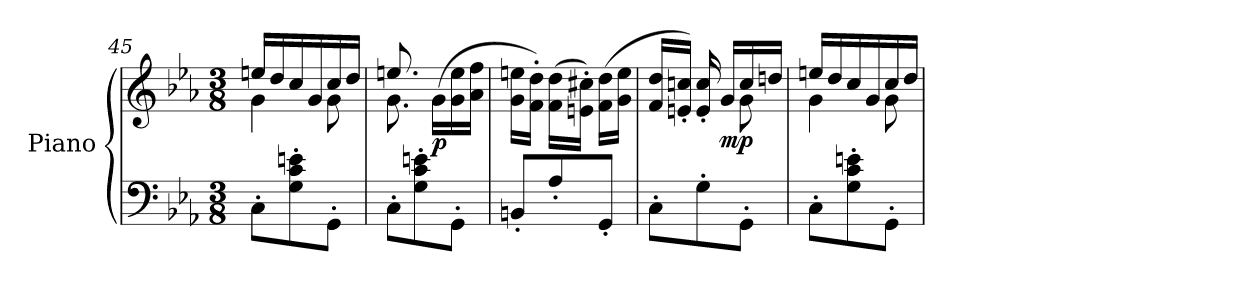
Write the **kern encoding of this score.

**kern	**kern	**dynam
*part1	*part1	*part1
*staff2	*staff1	*staff1/2
*I"Piano	*	*
*I'Pno.	*	*
!!LO:LB:g=z
*clefF4	*clefG2	*
*k[b-e-a-]	*k[b-e-a-]	*
*M3/8	*M3/8	*
=45	=45	=45
*	*^	*
8C'\L	16een/LL	4g\	.
.	16dd/	.	.
8G\' 8c\' 8en\'	16cc/	.	.
.	16g/	.	.
8GG'\J	16cc/	8g\	.
.	16dd/JJ	.	.
=46	=46	=46	=46
8C'\L	8.een/	8.g\	.
8G\' 8c\' 8en\'	.	.	.
!	!	!	!LO:DY:b
.	(>16g\LL	8.ryy	p
8GG'\J	16g\ 16ee\	.	.
.	16a-\ 16ff\JJ	.	.
*	*v	*v	*
=47	=47	=47
8BBn'/L	16g\ 16een\LL	.
.	16f\' 16dd\'JJ)	.
8A-'/	(>16f\ 16dd\LL	.
.	16en\' 16cc#X\'JJ)	.
8GG'/J	(>16f\ 16dd\LL	.
.	16g\ 16ee\JJ	.
=48	=48	=48
*	*^	*
8C'\L	16f/ 16dd/LL	4ryy	.
.	16en/' 16ccn/'JJ)	.	.
8G'\	16e/' 16cc/'	.	.
!	!	!	!LO:DY:b
.	16g/LL	.	mp
8GG'\J	16cc/	8g\	.
.	16ddn/JJ	.	.
=49	=49	=49	=49
8C'\L	16een/LL	4g\	.
.	16dd/	.	.
8G\' 8c\' 8en\'	16cc/	.	.
.	16g/	.	.
8GG'\J	16cc/	8g\	.
.	16dd/JJ	.	.
*	*v	*v	*
=	=	=
*-	*-	*-
